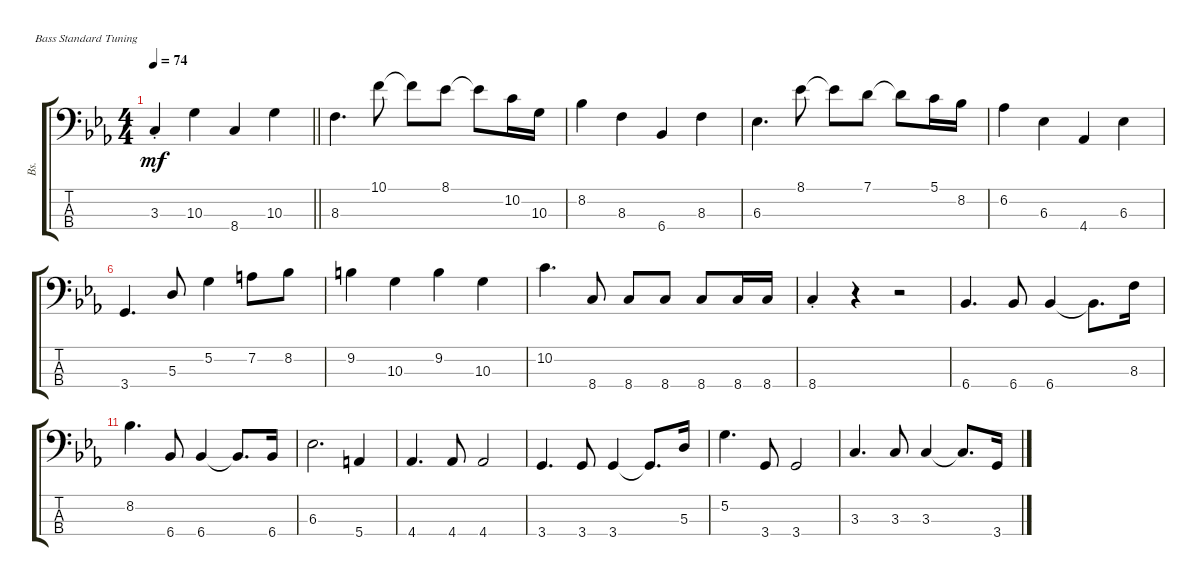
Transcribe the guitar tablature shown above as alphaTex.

\bracketExtendMode groupsimilarinstruments
\otherSystemsTrackNameOrientation horizontal
\defaultBarNumberDisplay FirstOfSystem
\track ("Bass" "Bs.") {multiBarRest instrument electricbassfinger}
\staff {score tabs}
\tuning (G2 D2 A1 E1)
\ts (4 4)
\tempo 74
\clef f4
\barLineRight lightlight
\ks eb
3.3{st acc forcenatural}.4{dy mf beam Up} 10.3{acc forcenatural}.4{beam Down} 8.4{acc forcenatural}.4{beam Up} 10.3{acc forcenatural}.4{beam Down} |
8.3{acc forcenatural}.4{d beam Down} 10.1{acc forcenatural}.8{beam Down} 10.1{t acc forcenatural}.8{beam Down} 8.1{acc b}.8{beam Down} 8.1{t acc b}.8{beam Down} 10.2{acc forcenatural}.16{beam Down} 10.3{acc forcenatural}.16{beam Down} |
8.2{acc b}.4{beam Down} 8.3{acc forcenatural}.4{beam Down} 6.4{acc b}.4{beam Up} 8.3{acc forcenatural}.4{beam Down} |
6.3{acc b}.4{d beam Down} 8.1{acc b}.8{beam Down} 8.1{t acc b}.8{beam Down} 7.1{acc forcenatural}.8{beam Down} 7.1{t acc forcenatural}.8{beam Down} 5.1{acc forcenatural}.16{beam Down} 8.2{acc b}.16{beam Down} |
6.2{acc b}.4{beam Down} 6.3{acc b}.4{beam Down} 4.4{acc b}.4{beam Up} 6.3{acc b}.4{beam Down} |
3.4{acc forcenatural}.4{d beam Up} 5.3{acc forcenatural}.8{beam Up} 5.2{acc forcenatural}.4{beam Down} 7.2{acc forcenatural}.8{beam Down} 8.2{acc b}.8{beam Down} |
9.2{acc forcenatural}.4{beam Down} 10.3{acc forcenatural}.4{beam Down} 9.2{acc forcenatural}.4{beam Down} 10.3{acc forcenatural}.4{beam Down} |
10.2{acc forcenatural}.4{d beam Down} 8.4{acc forcenatural}.8{beam Up} 8.4{acc forcenatural}.8{beam Up} 8.4{acc forcenatural}.8{beam Up} 8.4{acc forcenatural}.8{beam Up} 8.4{acc forcenatural}.16{beam Up} 8.4{acc forcenatural}.16{beam Up} |
8.4{st acc forcenatural}.4{beam Up} r.4{beam Up} r.2{beam Up} |
6.4{acc b}.4{d beam Up} 6.4{acc b}.8{beam Up} 6.4{acc b}.4{beam Up} 6.4{t acc b}.8{d beam Down} 8.3{acc forcenatural}.16{beam Down} |
8.2{acc b}.4{d beam Down} 6.4{acc b}.8{beam Up} 6.4{acc b}.4{beam Up} 6.4{t acc b}.8{d beam Up} 6.4{acc b}.16{beam Up} |
6.3{acc b}.2{d beam Down} 5.4{acc forcenatural}.4{beam Up} |
4.4{acc b}.4{d beam Up} 4.4{acc b}.8{beam Up} 4.4{acc b}.2{beam Up} |
3.4{acc forcenatural}.4{d beam Up} 3.4{acc forcenatural}.8{beam Up} 3.4{acc forcenatural}.4{beam Up} 3.4{t acc forcenatural}.8{d beam Up} 5.3{acc forcenatural}.16{beam Up} |
5.2{acc forcenatural}.4{d beam Down} 3.4{acc forcenatural}.8{beam Up} 3.4{acc forcenatural}.2{beam Up} |
3.3{acc forcenatural}.4{d beam Up} 3.3{acc forcenatural}.8{beam Up} 3.3{acc forcenatural}.4{beam Up} 3.3{t acc forcenatural}.8{d beam Up} 3.4{acc forcenatural}.16{beam Up}
